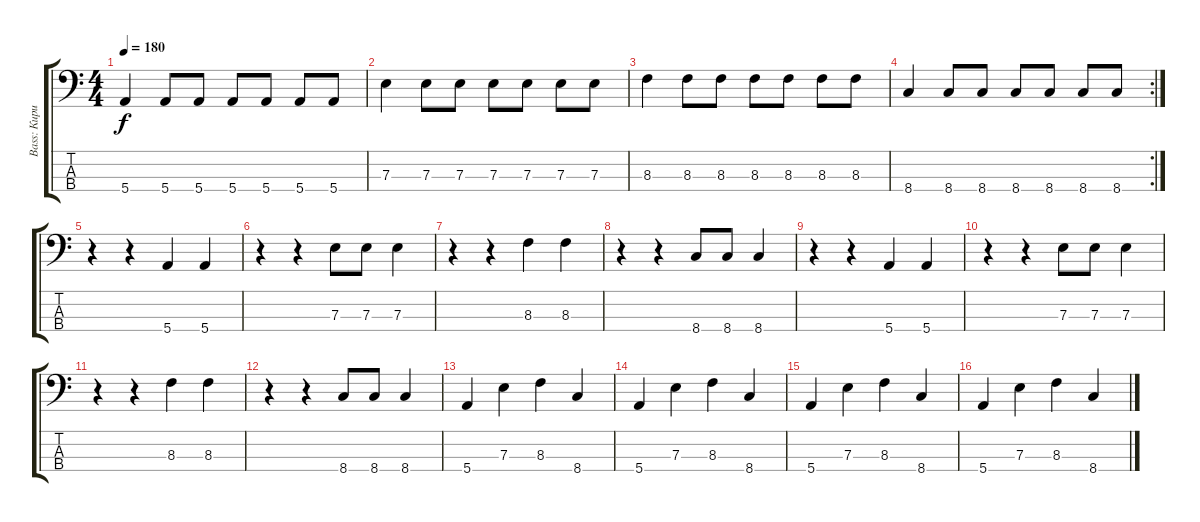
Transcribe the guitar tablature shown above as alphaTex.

\track ("Bass: Кирилл" "Bass: Кири") {instrument electricbasspick}
\staff {score tabs}
\tuning (G2 D2 A1 E1) {hide}
\ts (4 4)
\tempo 180
\clef f4
\ks c
5.4.4{dy f} 5.4.8 5.4.8 5.4.8 5.4.8 5.4.8 5.4.8 |
7.3.4 7.3.8 7.3.8 7.3.8 7.3.8 7.3.8 7.3.8 |
8.3.4 8.3.8 8.3.8 8.3.8 8.3.8 8.3.8 8.3.8 |
\rc 2
8.4.4 8.4.8 8.4.8 8.4.8 8.4.8 8.4.8 8.4.8 |
r.4 r.4 5.4.4 5.4.4 |
r.4 r.4 7.3.8 7.3.8 7.3.4 |
r.4 r.4 8.3.4 8.3.4 |
r.4 r.4 8.4.8 8.4.8 8.4.4 |
r.4 r.4 5.4.4 5.4.4 |
r.4 r.4 7.3.8 7.3.8 7.3.4 |
r.4 r.4 8.3.4 8.3.4 |
r.4 r.4 8.4.8 8.4.8 8.4.4 |
5.4.4 7.3.4 8.3.4 8.4.4 |
5.4.4 7.3.4 8.3.4 8.4.4 |
5.4.4 7.3.4 8.3.4 8.4.4 |
5.4.4 7.3.4 8.3.4 8.4.4
